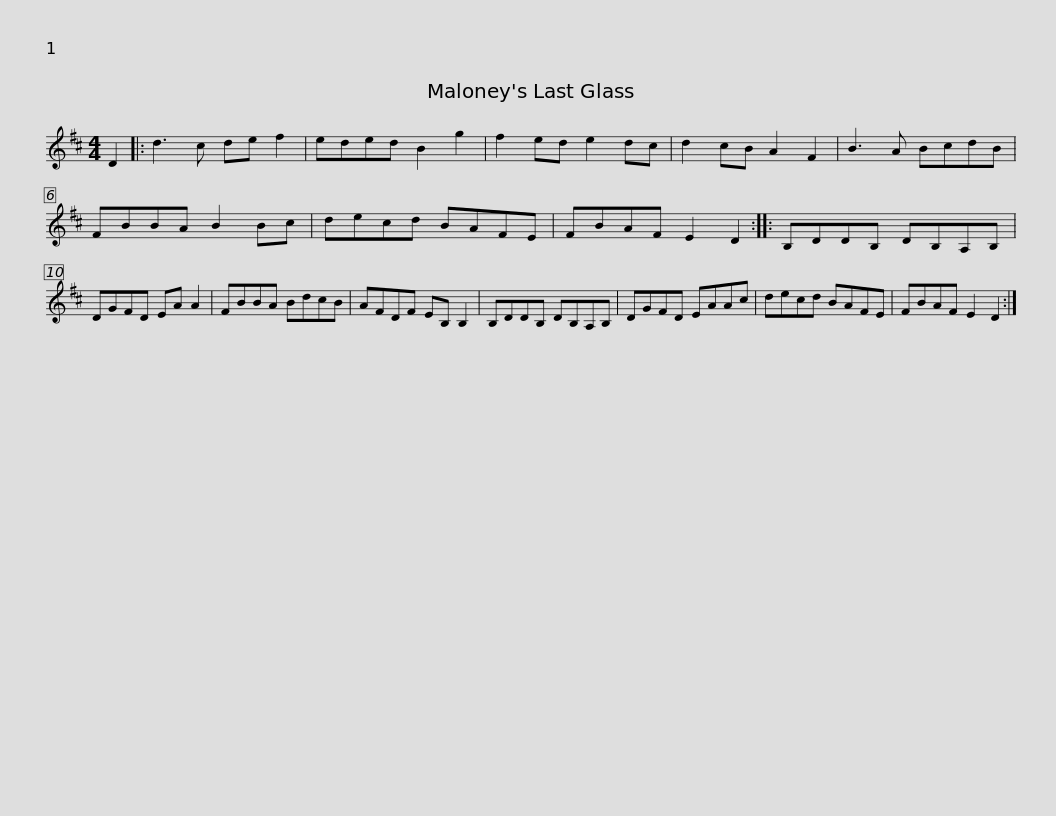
X:1
L:1/8
M:4/4
I:linebreak $
K:D
V:1 treble
V:1
 D2 |: d3 c de f2 | eded B2 g2 | f2 ed e2 dc | d2 cB A2 F2 | %5
 B3 A BcdB | FBBA B2 Bc |$ decd BAFE | FBAF E2 D2 :: B,DDB, DB,A,B, | %10
 DGFD EA A2 | FBBA BdcB |$ AFDF EB, B,2 | B,DDB, DB,A,B, | DGFD EAAc | %15
 decd BAFE | FBAF E2 D2 :| %17
